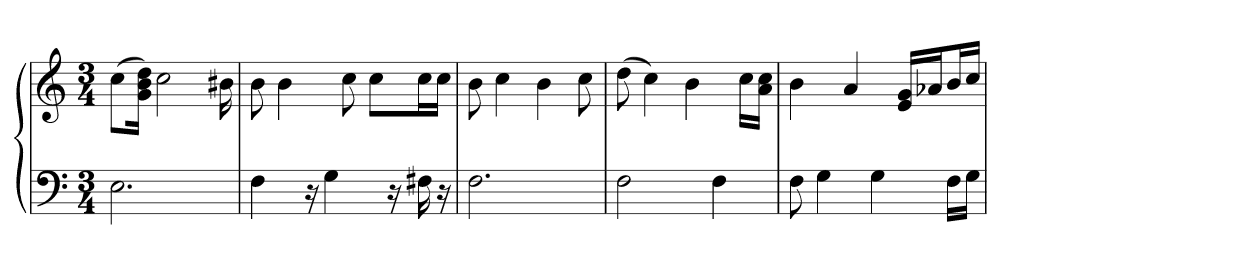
**kern	**kern
*part1	*part1
*staff2	*staff1
*clefF4	*clefG2
*k[]	*k[]
*M3/4	*M3/4
=1	=1
2.E	(8cc\L
.	16g\ 16b\ 16dd\Jk)
.	2cc
.	16b#X
=2	=2
4F	8b
.	4b
16r	.
4G	.
.	8cc
.	8cc\L
16r	.
16F#X	16cc\L
16r	16cc\JJ
=3	=3
2.F	8b
.	4cc
.	4b
.	8cc
=4	=4
2F	(8dd
.	4cc)
.	4b
4F	.
.	16cc\LL
.	16a\ 16cc\JJ
=5	=5
8F	4b
4G	.
.	4a
4G	.
.	16e/ 16g/LL
.	16a-X/J
16F\LL	16b/L
16G\JJ	16cc/JJ
=	=
*-	*-
